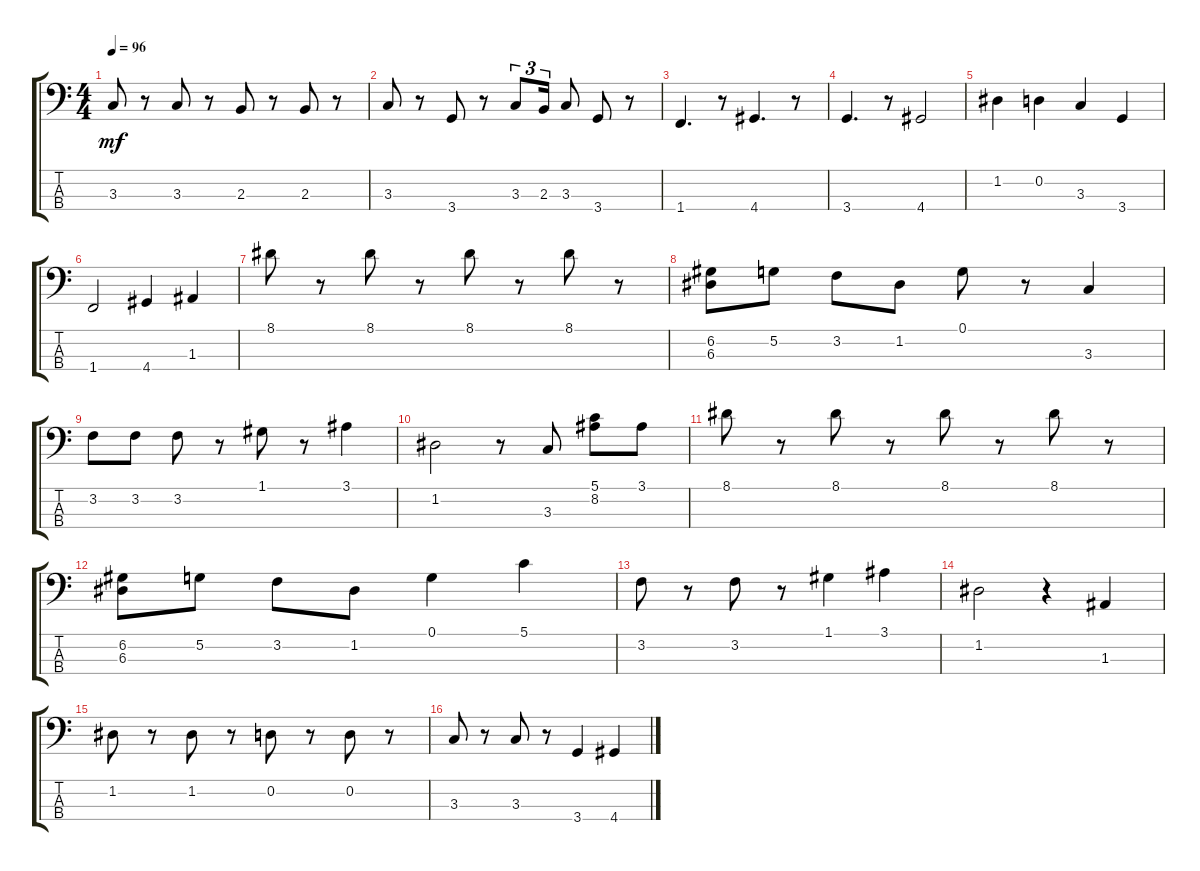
\track "" {instrument electricbassfinger}
\staff {score tabs}
\tuning (G2 D2 A1 E1) {hide}
\ts (4 4)
\tempo 96
\clef f4
\ks c
3.3.8{dy mf} r.8 3.3.8 r.8 2.3.8 r.8 2.3.8 r.8 |
3.3.8 r.8 3.4.8 r.8 3.3.8{tu (3 2)} 2.3.16{tu (3 2)} 3.3.8 3.4.8 r.8 |
1.4.4{d} r.8 4.4.4{d} r.8 |
3.4.4{d} r.8 4.4.2 |
1.2.4 0.2.4 3.3.4 3.4.4 |
1.4.2 4.4.4 1.3.4 |
8.1.8 r.8 8.1.8 r.8 8.1.8 r.8 8.1.8 r.8 |
(6.2 6.3).8 5.2.8 3.2.8 1.2.8 0.1.8 r.8 3.3.4 |
3.2.8 3.2.8 3.2.8 r.8 1.1.8 r.8 3.1.4 |
1.2.2 r.8 3.3.8 (5.1 8.2).8 3.1.8 |
8.1.8 r.8 8.1.8 r.8 8.1.8 r.8 8.1.8 r.8 |
(6.2 6.3).8 5.2.8 3.2.8 1.2.8 0.1.4 5.1.4 |
3.2.8 r.8 3.2.8 r.8 1.1.4 3.1.4 |
1.2.2 r.4 1.3.4 |
1.2.8 r.8 1.2.8 r.8 0.2.8 r.8 0.2.8 r.8 |
3.3.8 r.8 3.3.8 r.8 3.4.4 4.4.4
